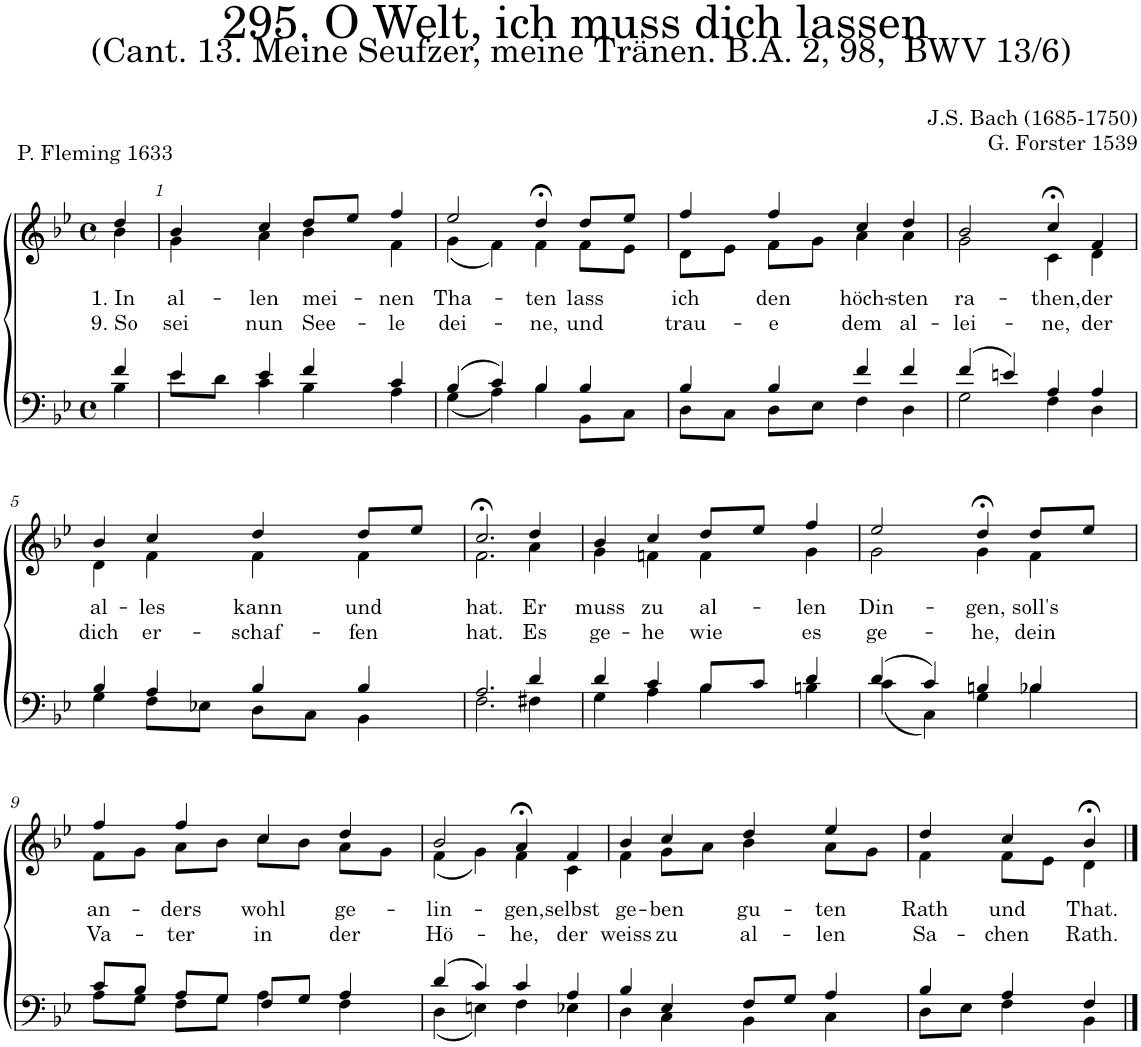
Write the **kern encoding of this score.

**kern	**kern	**text	**text
*part2	*part1	*part1	*part1
*staff2	*staff1	*staff1	*staff1
*I"Tenor/Bass	*I"Soprano/Alto	*	*
*clefF4	*clefG2	*	*
*k[b-e-]	*k[b-e-]	*	*
*M4/4	*M4/4	*	*
*met(c)	*met(c)	*	*
=	=	=	=
*^	*	*	*
!	!	!	!LO:LY:b	!LO:LY:b
*	*	*^	*	*
4f/	4B-\	4dd/	4b-\	1. In	9. So
=1	=1	=1	=1	=1	=1
!	!	!	!	!LO:LY:b	!LO:LY:b
4e-/	8e-\L	4b-;</	4g\	al-	sei
.	8d\J	.	.	.	.
!	!	!	!	!LO:LY:b	!LO:LY:b
4e-/	4c\	4cc/	4a\	-len	nun
!	!	!	!	!LO:LY:b	!LO:LY:b
4f/	4B-\	8dd;</L	4b-\	mei-	See-
.	.	8ee-/J	.	.	.
!	!	!	!	!LO:LY:b	!LO:LY:b
4c/	4A\	4ff/	4f\	-nen	-le
=2	=2	=2	=2	=2	=2
!	!	!	!	!LO:LY:b	!LO:LY:b
(4B-/	(4G\	2ee-;</	(4g\	Tha-	dei-
4c/)	4A\)	.	4f\)	.	.
!	!	!	!	!LO:LY:b	!LO:LY:b
4B-/	4B-\	4dd;<,/	4f\	-ten	-ne,
!	!	!	!	!LO:LY:b	!LO:LY:b
4B-/	8BB-\L	8dd/L	8f\L	lass	und
.	8C\J	8ee-/J	8e-\J	.	.
=3	=3	=3	=3	=3	=3
!	!	!	!	!LO:LY:b	!LO:LY:b
4B-/	8D\L	4ff;</	8d\L	ich	trau-
.	8C\J	.	8e-\J	.	.
!	!	!	!	!LO:LY:b	!LO:LY:b
4B-/	8D\L	4ff/	8f\L	den	-e
.	8E-\J	.	8g\J	.	.
!	!	!	!	!LO:LY:b	!LO:LY:b
4f/	4F\	4cc;</	4a\	höch-	dem
!	!	!	!	!LO:LY:b	!LO:LY:b
4f/	4D\	4dd/	4a\	-sten	al-
=4	=4	=4	=4	=4	=4
!	!	!	!	!LO:LY:b	!LO:LY:b
(4f/	2G\	2b-;</	2g\	ra-	-lei-
4en/)	.	.	.	.	.
!	!	!	!	!LO:LY:b	!LO:LY:b
4A/	4F\	4cc;<,/	4c\	-then,	-ne,
!	!	!	!	!LO:LY:b	!LO:LY:b
4A/	4D\	4f/	4d\	der	der
!!LO:LB:g=z	!!
=5	=5	=5	=5	=5	=5
!	!	!	!	!LO:LY:b	!LO:LY:b
4B-/	4G\	4b-;</	4d\	al-	dich
!	!	!	!	!LO:LY:b	!LO:LY:b
4A/	8F\L	4cc/	4f\	-les	er-
.	8E-X\J	.	.	.	.
!	!	!	!	!LO:LY:b	!LO:LY:b
4B-/	8D\L	4dd/	4f\	kann	-schaf-
.	8C\J	.	.	.	.
!	!	!	!	!LO:LY:b	!LO:LY:b
4B-/	4BB-\	8dd/L	4f\	und	-fen
.	.	8ee-/J	.	.	.
=6	=6	=6	=6	=6	=6
!	!	!	!	!LO:LY:b	!LO:LY:b
2.A/	2.F\	2.cc;<,/	2.f\	hat.	hat.
!	!	!	!	!LO:LY:b	!LO:LY:b
4d/	4F#X\	4dd/	4a\	Er	Es
=7	=7	=7	=7	=7	=7
!	!	!	!	!LO:LY:b	!LO:LY:b
4d/	4G\	4b-;</	4g\	muss	ge-
!	!	!	!	!LO:LY:b	!LO:LY:b
4c/	4A\	4cc/	4fn\	zu	-he
!	!	!	!	!LO:LY:b	!LO:LY:b
8B-/L	4B-\	8dd/L	4f\	al-	wie
8c/J	.	8ee-/J	.	.	.
!	!	!	!	!LO:LY:b	!LO:LY:b
4d/	4Bn\	4ff/	4g\	-len	es
=8	=8	=8	=8	=8	=8
!	!	!	!	!LO:LY:b	!LO:LY:b
(4d/	(4c\	2ee-/	2g\	Din-	ge-
4c/)	4C\)	.	.	.	.
!	!	!	!	!LO:LY:b	!LO:LY:b
4Bn/	4G\	4dd;<,/	4g\	-gen,	-he,
!	!	!	!	!LO:LY:b	!LO:LY:b
4B-X/	4B-\	8dd/L	4f\	soll's	dein
.	.	8ee-/J	.	.	.
!!LO:LB:g=z	!!
=9	=9	=9	=9	=9	=9
!	!	!	!	!LO:LY:b	!LO:LY:b
8c/L	8A\L	4ff/	8f\L	an-	Va-
8B-/J	8G\J	.	8g\J	.	.
!	!	!	!	!LO:LY:b	!LO:LY:b
8A/L	8F\L	4ff/	8a\L	-ders	-ter
8G/J	8G\J	.	8b-\J	.	.
!	!	!	!	!LO:LY:b	!LO:LY:b
8F/L	4A\	4cc/	8cc\L	wohl	in
8G/J	.	.	8b-\J	.	.
!	!	!	!	!LO:LY:b	!LO:LY:b
4A/	4F\	4dd/	8a\L	ge-	der
.	.	.	8g\J	.	.
=10	=10	=10	=10	=10	=10
!	!	!	!	!LO:LY:b	!LO:LY:b
(4d/	(4D\	2b-/	(4f\	-lin-	Hö-
4c/)	4En\)	.	4g\)	.	.
!	!	!	!	!LO:LY:b	!LO:LY:b
4c/	4F\	4a;<,/	4f\	-gen,	-he,
!	!	!	!	!LO:LY:b	!LO:LY:b
4A/	4E-X\	4f/	4c\	selbst	der
=11	=11	=11	=11	=11	=11
!	!	!	!	!LO:LY:b	!LO:LY:b
4B-/	4D\	4b-;</	4f\	ge-	weiss
!	!	!	!	!LO:LY:b	!LO:LY:b
4E-/	4C\	4cc/	8g\L	-ben	zu
.	.	.	8a\J	.	.
!	!	!	!	!LO:LY:b	!LO:LY:b
8F/L	4BB-\	4dd/	4b-\	gu-	al-
8G/J	.	.	.	.	.
!	!	!	!	!LO:LY:b	!LO:LY:b
4A/	4C\	4ee-/	8a\L	-ten	-len
.	.	.	8g\J	.	.
=12	=12	=12	=12	=12	=12
!	!	!	!	!LO:LY:b	!LO:LY:b
4B-/	8D\L	4dd;</	4f\	Rath	Sa-
.	8E-\J	.	.	.	.
!	!	!	!	!LO:LY:b	!LO:LY:b
4A/	4F\	4cc/	8f\L	und	-chen
.	.	.	8e-\J	.	.
!	!	!	!	!LO:LY:b	!LO:LY:b
4F/	4BB-\	4b-;</	4d\	That.	Rath.
*v	*v	*	*	*	*
*	*v	*v	*	*
==	==	==	==
*-	*-	*-	*-
